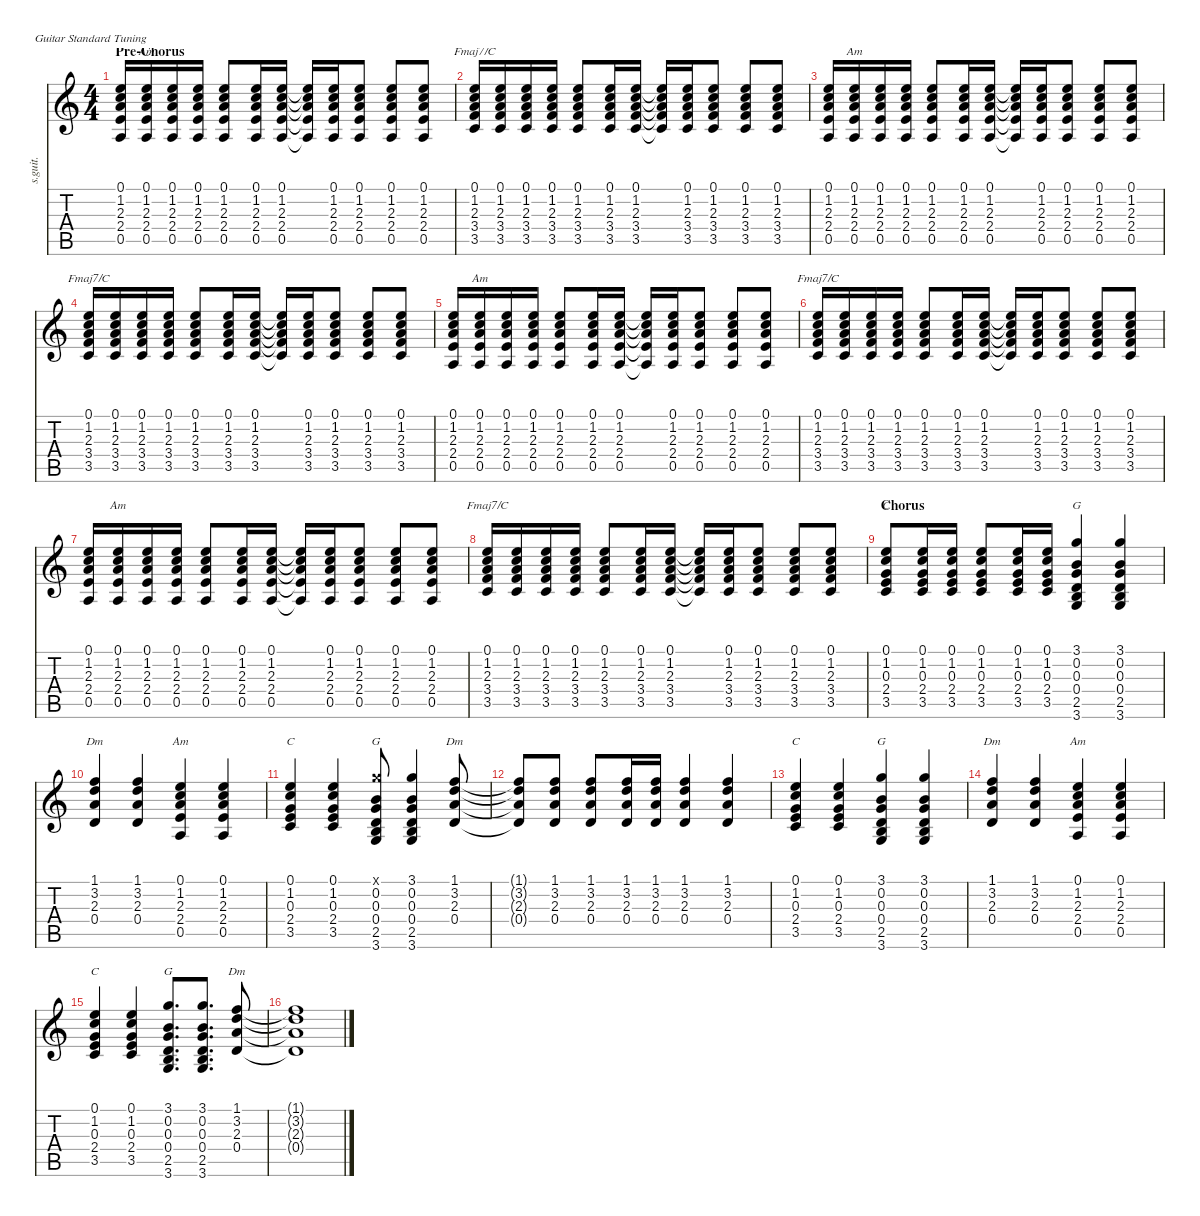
\defaultSystemsLayout 4
\hideDynamics
\bracketExtendMode nobrackets
\track ("Main Guitar + Solo" "s.guit.") {instrument electricguitarclean}
\staff {score tabs}
\tuning (E4 B3 G3 D3 A2 E2)
\chord ("Fmaj7/C" 3 1 2 2 0 x) {showdiagram false}
\chord ("C" 3 1 2 2 0 x) {showdiagram false}
\chord ("G" 3 1 2 2 0 x) {showdiagram false}
\chord ("Dm" 3 1 2 2 0 x) {showdiagram false}
\chord ("Am" 3 1 2 2 0 x) {showdiagram false}
\ts (4 4)
\section ("" "Pre-Chorus")
\tempo (96 hide)
\clef g2
\ks c
(0.1 1.2 2.3 2.4 0.5).16{lyrics (0 "") lyrics (1 "") lyrics (2 "") lyrics (3 "") lyrics (4 "") dy f} (0.1 1.2 2.3 2.4 0.5).16{ch "Am" lyrics (0 "") lyrics (1 "") lyrics (2 "") lyrics (3 "") lyrics (4 "")} (0.1 1.2 2.3 2.4 0.5).16{lyrics (0 "") lyrics (1 "") lyrics (2 "") lyrics (3 "") lyrics (4 "")} (0.1 1.2 2.3 2.4 0.5).16{lyrics (0 "") lyrics (1 "") lyrics (2 "") lyrics (3 "") lyrics (4 "")} (0.1 1.2 2.3 2.4 0.5).8{lyrics (0 "") lyrics (1 "") lyrics (2 "") lyrics (3 "") lyrics (4 "")} (0.1 1.2 2.3 2.4 0.5).16{lyrics (0 "") lyrics (1 "") lyrics (2 "") lyrics (3 "") lyrics (4 "")} (0.1 1.2 2.3 2.4 0.5).16{lyrics (0 "") lyrics (1 "") lyrics (2 "") lyrics (3 "") lyrics (4 "")} (0.1{t} 1.2{t} 2.3{t} 2.4{t} 0.5{t}).16{lyrics (0 "") lyrics (1 "") lyrics (2 "") lyrics (3 "") lyrics (4 "")} (0.1 1.2 2.3 2.4 0.5).16{lyrics (0 "") lyrics (1 "") lyrics (2 "") lyrics (3 "") lyrics (4 "")} (0.1 1.2 2.3 2.4 0.5).8{lyrics (0 "") lyrics (1 "") lyrics (2 "") lyrics (3 "") lyrics (4 "")} (0.1 1.2 2.3 2.4 0.5).8{lyrics (0 "") lyrics (1 "") lyrics (2 "") lyrics (3 "") lyrics (4 "")} (0.1 1.2 2.3 2.4 0.5).8{lyrics (0 "") lyrics (1 "") lyrics (2 "") lyrics (3 "") lyrics (4 "")} |
(0.1 1.2 2.3 3.4 3.5).16{ch "Fmaj7/C" lyrics (0 "") lyrics (1 "") lyrics (2 "") lyrics (3 "") lyrics (4 "")} (0.1 1.2 2.3 3.4 3.5).16{lyrics (0 "") lyrics (1 "") lyrics (2 "") lyrics (3 "") lyrics (4 "")} (0.1 1.2 2.3 3.4 3.5).16{lyrics (0 "") lyrics (1 "") lyrics (2 "") lyrics (3 "") lyrics (4 "")} (0.1 1.2 2.3 3.4 3.5).16{lyrics (0 "") lyrics (1 "") lyrics (2 "") lyrics (3 "") lyrics (4 "")} (0.1 1.2 2.3 3.4 3.5).8{lyrics (0 "") lyrics (1 "") lyrics (2 "") lyrics (3 "") lyrics (4 "")} (0.1 1.2 2.3 3.4 3.5).16{lyrics (0 "") lyrics (1 "") lyrics (2 "") lyrics (3 "") lyrics (4 "")} (0.1 1.2 2.3 3.4 3.5).16{lyrics (0 "") lyrics (1 "") lyrics (2 "") lyrics (3 "") lyrics (4 "")} (0.1{t} 1.2{t} 2.3{t} 3.4{t} 3.5{t}).16{lyrics (0 "") lyrics (1 "") lyrics (2 "") lyrics (3 "") lyrics (4 "")} (0.1 1.2 2.3 3.4 3.5).16{lyrics (0 "") lyrics (1 "") lyrics (2 "") lyrics (3 "") lyrics (4 "")} (0.1 1.2 2.3 3.4 3.5).8{lyrics (0 "") lyrics (1 "") lyrics (2 "") lyrics (3 "") lyrics (4 "")} (0.1 1.2 2.3 3.4 3.5).8{lyrics (0 "") lyrics (1 "") lyrics (2 "") lyrics (3 "") lyrics (4 "")} (0.1 1.2 2.3 3.4 3.5).8{lyrics (0 "") lyrics (1 "") lyrics (2 "") lyrics (3 "") lyrics (4 "")} |
(0.1 1.2 2.3 2.4 0.5).16{lyrics (0 "") lyrics (1 "") lyrics (2 "") lyrics (3 "") lyrics (4 "")} (0.1 1.2 2.3 2.4 0.5).16{ch "Am" lyrics (0 "") lyrics (1 "") lyrics (2 "") lyrics (3 "") lyrics (4 "")} (0.1 1.2 2.3 2.4 0.5).16{lyrics (0 "") lyrics (1 "") lyrics (2 "") lyrics (3 "") lyrics (4 "")} (0.1 1.2 2.3 2.4 0.5).16{lyrics (0 "") lyrics (1 "") lyrics (2 "") lyrics (3 "") lyrics (4 "")} (0.1 1.2 2.3 2.4 0.5).8{lyrics (0 "") lyrics (1 "") lyrics (2 "") lyrics (3 "") lyrics (4 "")} (0.1 1.2 2.3 2.4 0.5).16{lyrics (0 "") lyrics (1 "") lyrics (2 "") lyrics (3 "") lyrics (4 "")} (0.1 1.2 2.3 2.4 0.5).16{lyrics (0 "") lyrics (1 "") lyrics (2 "") lyrics (3 "") lyrics (4 "")} (0.1{t} 1.2{t} 2.3{t} 2.4{t} 0.5{t}).16{lyrics (0 "") lyrics (1 "") lyrics (2 "") lyrics (3 "") lyrics (4 "")} (0.1 1.2 2.3 2.4 0.5).16{lyrics (0 "") lyrics (1 "") lyrics (2 "") lyrics (3 "") lyrics (4 "")} (0.1 1.2 2.3 2.4 0.5).8{lyrics (0 "") lyrics (1 "") lyrics (2 "") lyrics (3 "") lyrics (4 "")} (0.1 1.2 2.3 2.4 0.5).8{lyrics (0 "") lyrics (1 "") lyrics (2 "") lyrics (3 "") lyrics (4 "")} (0.1 1.2 2.3 2.4 0.5).8{lyrics (0 "") lyrics (1 "") lyrics (2 "") lyrics (3 "") lyrics (4 "")} |
(0.1 1.2 2.3 3.4 3.5).16{ch "Fmaj7/C" lyrics (0 "") lyrics (1 "") lyrics (2 "") lyrics (3 "") lyrics (4 "")} (0.1 1.2 2.3 3.4 3.5).16{lyrics (0 "") lyrics (1 "") lyrics (2 "") lyrics (3 "") lyrics (4 "")} (0.1 1.2 2.3 3.4 3.5).16{lyrics (0 "") lyrics (1 "") lyrics (2 "") lyrics (3 "") lyrics (4 "")} (0.1 1.2 2.3 3.4 3.5).16{lyrics (0 "") lyrics (1 "") lyrics (2 "") lyrics (3 "") lyrics (4 "")} (0.1 1.2 2.3 3.4 3.5).8{lyrics (0 "") lyrics (1 "") lyrics (2 "") lyrics (3 "") lyrics (4 "")} (0.1 1.2 2.3 3.4 3.5).16{lyrics (0 "") lyrics (1 "") lyrics (2 "") lyrics (3 "") lyrics (4 "")} (0.1 1.2 2.3 3.4 3.5).16{lyrics (0 "") lyrics (1 "") lyrics (2 "") lyrics (3 "") lyrics (4 "")} (0.1{t} 1.2{t} 2.3{t} 3.4{t} 3.5{t}).16{lyrics (0 "") lyrics (1 "") lyrics (2 "") lyrics (3 "") lyrics (4 "")} (0.1 1.2 2.3 3.4 3.5).16{lyrics (0 "") lyrics (1 "") lyrics (2 "") lyrics (3 "") lyrics (4 "")} (0.1 1.2 2.3 3.4 3.5).8{lyrics (0 "") lyrics (1 "") lyrics (2 "") lyrics (3 "") lyrics (4 "")} (0.1 1.2 2.3 3.4 3.5).8{lyrics (0 "") lyrics (1 "") lyrics (2 "") lyrics (3 "") lyrics (4 "")} (0.1 1.2 2.3 3.4 3.5).8{lyrics (0 "") lyrics (1 "") lyrics (2 "") lyrics (3 "") lyrics (4 "")} |
(0.1 1.2 2.3 2.4 0.5).16{lyrics (0 "") lyrics (1 "") lyrics (2 "") lyrics (3 "") lyrics (4 "")} (0.1 1.2 2.3 2.4 0.5).16{ch "Am" lyrics (0 "") lyrics (1 "") lyrics (2 "") lyrics (3 "") lyrics (4 "")} (0.1 1.2 2.3 2.4 0.5).16{lyrics (0 "") lyrics (1 "") lyrics (2 "") lyrics (3 "") lyrics (4 "")} (0.1 1.2 2.3 2.4 0.5).16{lyrics (0 "") lyrics (1 "") lyrics (2 "") lyrics (3 "") lyrics (4 "")} (0.1 1.2 2.3 2.4 0.5).8{lyrics (0 "") lyrics (1 "") lyrics (2 "") lyrics (3 "") lyrics (4 "")} (0.1 1.2 2.3 2.4 0.5).16{lyrics (0 "") lyrics (1 "") lyrics (2 "") lyrics (3 "") lyrics (4 "")} (0.1 1.2 2.3 2.4 0.5).16{lyrics (0 "") lyrics (1 "") lyrics (2 "") lyrics (3 "") lyrics (4 "")} (0.1{t} 1.2{t} 2.3{t} 2.4{t} 0.5{t}).16{lyrics (0 "") lyrics (1 "") lyrics (2 "") lyrics (3 "") lyrics (4 "")} (0.1 1.2 2.3 2.4 0.5).16{lyrics (0 "") lyrics (1 "") lyrics (2 "") lyrics (3 "") lyrics (4 "")} (0.1 1.2 2.3 2.4 0.5).8{lyrics (0 "") lyrics (1 "") lyrics (2 "") lyrics (3 "") lyrics (4 "")} (0.1 1.2 2.3 2.4 0.5).8{lyrics (0 "") lyrics (1 "") lyrics (2 "") lyrics (3 "") lyrics (4 "")} (0.1 1.2 2.3 2.4 0.5).8{lyrics (0 "") lyrics (1 "") lyrics (2 "") lyrics (3 "") lyrics (4 "")} |
(0.1 1.2 2.3 3.4 3.5).16{ch "Fmaj7/C" lyrics (0 "") lyrics (1 "") lyrics (2 "") lyrics (3 "") lyrics (4 "")} (0.1 1.2 2.3 3.4 3.5).16{lyrics (0 "") lyrics (1 "") lyrics (2 "") lyrics (3 "") lyrics (4 "")} (0.1 1.2 2.3 3.4 3.5).16{lyrics (0 "") lyrics (1 "") lyrics (2 "") lyrics (3 "") lyrics (4 "")} (0.1 1.2 2.3 3.4 3.5).16{lyrics (0 "") lyrics (1 "") lyrics (2 "") lyrics (3 "") lyrics (4 "")} (0.1 1.2 2.3 3.4 3.5).8{lyrics (0 "") lyrics (1 "") lyrics (2 "") lyrics (3 "") lyrics (4 "")} (0.1 1.2 2.3 3.4 3.5).16{lyrics (0 "") lyrics (1 "") lyrics (2 "") lyrics (3 "") lyrics (4 "")} (0.1 1.2 2.3 3.4 3.5).16{lyrics (0 "") lyrics (1 "") lyrics (2 "") lyrics (3 "") lyrics (4 "")} (0.1{t} 1.2{t} 2.3{t} 3.4{t} 3.5{t}).16{lyrics (0 "") lyrics (1 "") lyrics (2 "") lyrics (3 "") lyrics (4 "")} (0.1 1.2 2.3 3.4 3.5).16{lyrics (0 "") lyrics (1 "") lyrics (2 "") lyrics (3 "") lyrics (4 "")} (0.1 1.2 2.3 3.4 3.5).8{lyrics (0 "") lyrics (1 "") lyrics (2 "") lyrics (3 "") lyrics (4 "")} (0.1 1.2 2.3 3.4 3.5).8{lyrics (0 "") lyrics (1 "") lyrics (2 "") lyrics (3 "") lyrics (4 "")} (0.1 1.2 2.3 3.4 3.5).8{lyrics (0 "") lyrics (1 "") lyrics (2 "") lyrics (3 "") lyrics (4 "")} |
(0.1 1.2 2.3 2.4 0.5).16{lyrics (0 "") lyrics (1 "") lyrics (2 "") lyrics (3 "") lyrics (4 "")} (0.1 1.2 2.3 2.4 0.5).16{ch "Am" lyrics (0 "") lyrics (1 "") lyrics (2 "") lyrics (3 "") lyrics (4 "")} (0.1 1.2 2.3 2.4 0.5).16{lyrics (0 "") lyrics (1 "") lyrics (2 "") lyrics (3 "") lyrics (4 "")} (0.1 1.2 2.3 2.4 0.5).16{lyrics (0 "") lyrics (1 "") lyrics (2 "") lyrics (3 "") lyrics (4 "")} (0.1 1.2 2.3 2.4 0.5).8{lyrics (0 "") lyrics (1 "") lyrics (2 "") lyrics (3 "") lyrics (4 "")} (0.1 1.2 2.3 2.4 0.5).16{lyrics (0 "") lyrics (1 "") lyrics (2 "") lyrics (3 "") lyrics (4 "")} (0.1 1.2 2.3 2.4 0.5).16{lyrics (0 "") lyrics (1 "") lyrics (2 "") lyrics (3 "") lyrics (4 "")} (0.1{t} 1.2{t} 2.3{t} 2.4{t} 0.5{t}).16{lyrics (0 "") lyrics (1 "") lyrics (2 "") lyrics (3 "") lyrics (4 "")} (0.1 1.2 2.3 2.4 0.5).16{lyrics (0 "") lyrics (1 "") lyrics (2 "") lyrics (3 "") lyrics (4 "")} (0.1 1.2 2.3 2.4 0.5).8{lyrics (0 "") lyrics (1 "") lyrics (2 "") lyrics (3 "") lyrics (4 "")} (0.1 1.2 2.3 2.4 0.5).8{lyrics (0 "") lyrics (1 "") lyrics (2 "") lyrics (3 "") lyrics (4 "")} (0.1 1.2 2.3 2.4 0.5).8{lyrics (0 "") lyrics (1 "") lyrics (2 "") lyrics (3 "") lyrics (4 "")} |
(0.1 1.2 2.3 3.4 3.5).16{ch "Fmaj7/C" lyrics (0 "") lyrics (1 "") lyrics (2 "") lyrics (3 "") lyrics (4 "")} (0.1 1.2 2.3 3.4 3.5).16{lyrics (0 "") lyrics (1 "") lyrics (2 "") lyrics (3 "") lyrics (4 "")} (0.1 1.2 2.3 3.4 3.5).16{lyrics (0 "") lyrics (1 "") lyrics (2 "") lyrics (3 "") lyrics (4 "")} (0.1 1.2 2.3 3.4 3.5).16{lyrics (0 "") lyrics (1 "") lyrics (2 "") lyrics (3 "") lyrics (4 "")} (0.1 1.2 2.3 3.4 3.5).8{lyrics (0 "") lyrics (1 "") lyrics (2 "") lyrics (3 "") lyrics (4 "")} (0.1 1.2 2.3 3.4 3.5).16{lyrics (0 "") lyrics (1 "") lyrics (2 "") lyrics (3 "") lyrics (4 "")} (0.1 1.2 2.3 3.4 3.5).16{lyrics (0 "") lyrics (1 "") lyrics (2 "") lyrics (3 "") lyrics (4 "")} (0.1{t} 1.2{t} 2.3{t} 3.4{t} 3.5{t}).16{lyrics (0 "") lyrics (1 "") lyrics (2 "") lyrics (3 "") lyrics (4 "")} (0.1 1.2 2.3 3.4 3.5).16{lyrics (0 "") lyrics (1 "") lyrics (2 "") lyrics (3 "") lyrics (4 "")} (0.1 1.2 2.3 3.4 3.5).8{lyrics (0 "") lyrics (1 "") lyrics (2 "") lyrics (3 "") lyrics (4 "")} (0.1 1.2 2.3 3.4 3.5).8{lyrics (0 "") lyrics (1 "") lyrics (2 "") lyrics (3 "") lyrics (4 "")} (0.1 1.2 2.3 3.4 3.5).8{lyrics (0 "") lyrics (1 "") lyrics (2 "") lyrics (3 "") lyrics (4 "")} |
\section ("" "Chorus")
(0.1 1.2 0.3 2.4 3.5).8{ch "C" lyrics (0 "") lyrics (1 "") lyrics (2 "") lyrics (3 "") lyrics (4 "")} (3.5 2.4 0.3 1.2 0.1).16{lyrics (0 "") lyrics (1 "") lyrics (2 "") lyrics (3 "") lyrics (4 "")} (3.5 2.4 0.3 1.2 0.1).16{lyrics (0 "") lyrics (1 "") lyrics (2 "") lyrics (3 "") lyrics (4 "")} (0.1 1.2 0.3 2.4 3.5).8{lyrics (0 "") lyrics (1 "") lyrics (2 "") lyrics (3 "") lyrics (4 "")} (3.5 2.4 0.3 1.2 0.1).16{lyrics (0 "") lyrics (1 "") lyrics (2 "") lyrics (3 "") lyrics (4 "")} (3.5 2.4 0.3 1.2 0.1).16{lyrics (0 "") lyrics (1 "") lyrics (2 "") lyrics (3 "") lyrics (4 "")} (3.1 0.2 0.3 0.4 2.5 3.6).4{ch "G" lyrics (0 "") lyrics (1 "") lyrics (2 "") lyrics (3 "") lyrics (4 "")} (3.1 0.2 0.3 0.4 2.5 3.6).4{lyrics (0 "") lyrics (1 "") lyrics (2 "") lyrics (3 "") lyrics (4 "")} |
(1.1 3.2 2.3 0.4).4{ch "Dm" lyrics (0 "") lyrics (1 "") lyrics (2 "") lyrics (3 "") lyrics (4 "")} (1.1 3.2 2.3 0.4).4{lyrics (0 "") lyrics (1 "") lyrics (2 "") lyrics (3 "") lyrics (4 "")} (0.1 1.2 2.3 2.4 0.5).4{ch "Am" lyrics (0 "") lyrics (1 "") lyrics (2 "") lyrics (3 "") lyrics (4 "")} (0.1 1.2 2.3 2.4 0.5).4{lyrics (0 "") lyrics (1 "") lyrics (2 "") lyrics (3 "") lyrics (4 "")} |
(0.1 1.2 0.3 2.4 3.5).4{ch "C" lyrics (0 "") lyrics (1 "") lyrics (2 "") lyrics (3 "") lyrics (4 "")} (0.1 1.2 0.3 2.4 3.5).4{lyrics (0 "") lyrics (1 "") lyrics (2 "") lyrics (3 "") lyrics (4 "")} (3.1{x} 0.3 0.4 2.5 3.6 0.2).8{ch "G" lyrics (0 "") lyrics (1 "") lyrics (2 "") lyrics (3 "") lyrics (4 "")} (3.1 0.2 0.3 0.4 2.5 3.6).4{lyrics (0 "") lyrics (1 "") lyrics (2 "") lyrics (3 "") lyrics (4 "")} (1.1 3.2 2.3 0.4).8{ch "Dm" lyrics (0 "") lyrics (1 "") lyrics (2 "") lyrics (3 "") lyrics (4 "")} |
(1.1{t} 3.2{t} 2.3{t} 0.4{t}).8{lyrics (0 "") lyrics (1 "") lyrics (2 "") lyrics (3 "") lyrics (4 "")} (1.1 3.2 2.3 0.4).8{lyrics (0 "") lyrics (1 "") lyrics (2 "") lyrics (3 "") lyrics (4 "")} (1.1 3.2 2.3 0.4).8{lyrics (0 "") lyrics (1 "") lyrics (2 "") lyrics (3 "") lyrics (4 "")} (0.4 2.3 3.2 1.1).16{lyrics (0 "") lyrics (1 "") lyrics (2 "") lyrics (3 "") lyrics (4 "")} (0.4 2.3 3.2 1.1).16{lyrics (0 "") lyrics (1 "") lyrics (2 "") lyrics (3 "") lyrics (4 "")} (1.1 3.2 2.3 0.4).4{lyrics (0 "") lyrics (1 "") lyrics (2 "") lyrics (3 "") lyrics (4 "")} (1.1 3.2 2.3 0.4).4{lyrics (0 "") lyrics (1 "") lyrics (2 "") lyrics (3 "") lyrics (4 "")} |
(0.1 1.2 0.3 2.4 3.5).4{ch "C" lyrics (0 "") lyrics (1 "") lyrics (2 "") lyrics (3 "") lyrics (4 "")} (0.1 1.2 0.3 2.4 3.5).4{lyrics (0 "") lyrics (1 "") lyrics (2 "") lyrics (3 "") lyrics (4 "")} (3.1 0.2 0.3 0.4 2.5 3.6).4{ch "G" lyrics (0 "") lyrics (1 "") lyrics (2 "") lyrics (3 "") lyrics (4 "")} (3.1 0.2 0.3 0.4 2.5 3.6).4{lyrics (0 "") lyrics (1 "") lyrics (2 "") lyrics (3 "") lyrics (4 "")} |
(1.1 3.2 2.3 0.4).4{ch "Dm" lyrics (0 "") lyrics (1 "") lyrics (2 "") lyrics (3 "") lyrics (4 "")} (1.1 3.2 2.3 0.4).4{lyrics (0 "") lyrics (1 "") lyrics (2 "") lyrics (3 "") lyrics (4 "")} (0.1 1.2 2.3 2.4 0.5).4{ch "Am" lyrics (0 "") lyrics (1 "") lyrics (2 "") lyrics (3 "") lyrics (4 "")} (0.1 1.2 2.3 2.4 0.5).4{lyrics (0 "") lyrics (1 "") lyrics (2 "") lyrics (3 "") lyrics (4 "")} |
(0.1 1.2 0.3 2.4 3.5).4{ch "C" lyrics (0 "") lyrics (1 "") lyrics (2 "") lyrics (3 "") lyrics (4 "")} (0.1 1.2 0.3 2.4 3.5).4{lyrics (0 "") lyrics (1 "") lyrics (2 "") lyrics (3 "") lyrics (4 "")} (3.1 0.2 0.3 0.4 2.5 3.6).8{d ch "G" lyrics (0 "") lyrics (1 "") lyrics (2 "") lyrics (3 "") lyrics (4 "")} (3.6 2.5 0.4 0.3 0.2 3.1).8{d lyrics (0 "") lyrics (1 "") lyrics (2 "") lyrics (3 "") lyrics (4 "")} (1.1 3.2 2.3 0.4).8{ch "Dm" lyrics (0 "") lyrics (1 "") lyrics (2 "") lyrics (3 "") lyrics (4 "")} |
(1.1{t} 3.2{t} 2.3{t} 0.4{t}).1{lyrics (0 "") lyrics (1 "") lyrics (2 "") lyrics (3 "") lyrics (4 "")}
